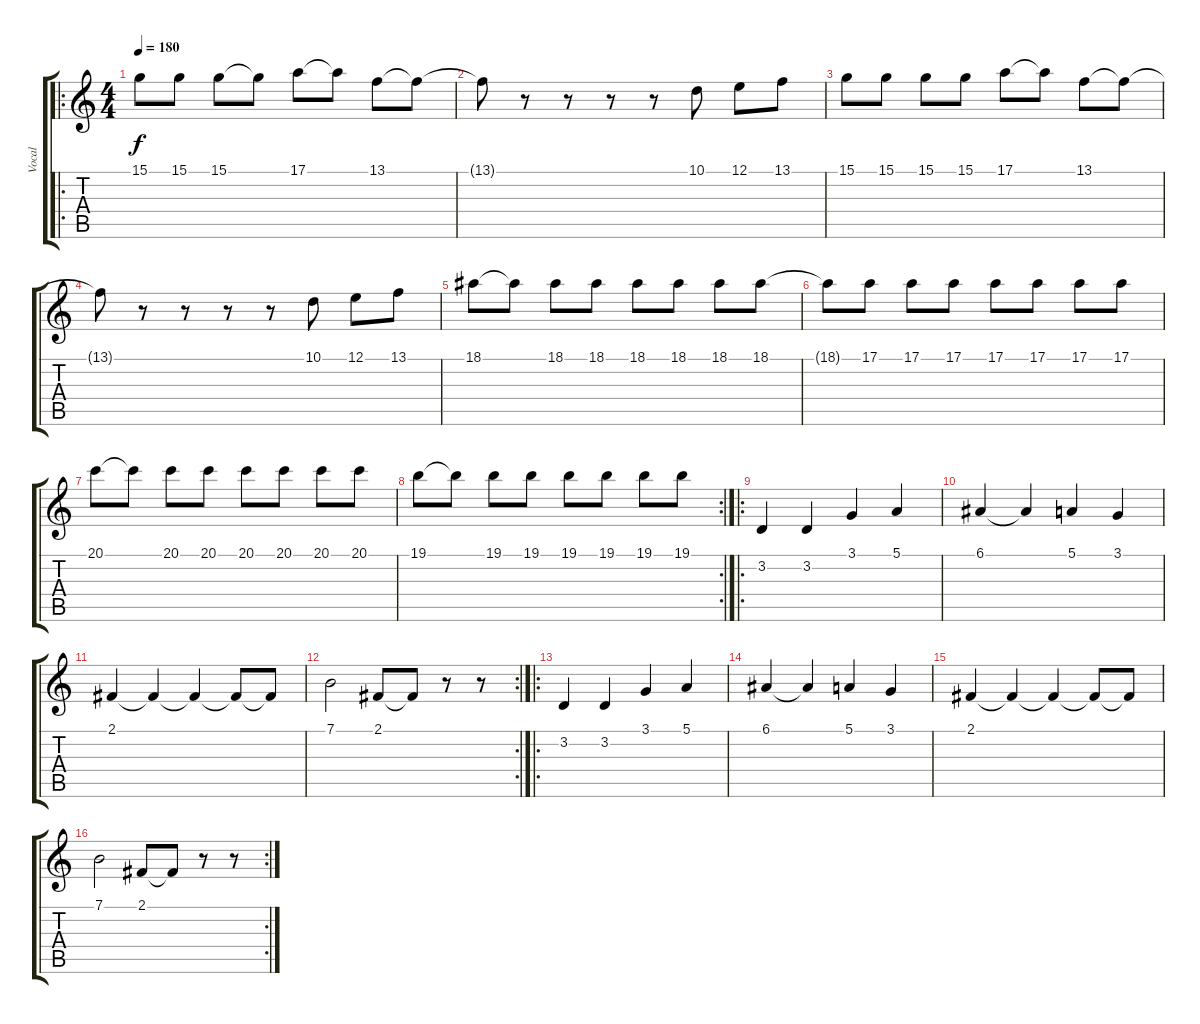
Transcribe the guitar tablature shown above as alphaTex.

\track ("Vocal" "Vocal") {instrument lead6voice}
\staff {score tabs}
\tuning (E4 B3 G3 D3 A2 E2) {hide}
\ro
\ts (4 4)
\tempo 180
\clef g2
\ks c
15.1.8{dy f} 15.1.8 15.1.8 15.1{t}.8 17.1.8 17.1{t}.8 13.1.8 13.1{t}.8 |
13.1{t}.8 r.8 r.8 r.8 r.8 10.1.8 12.1.8 13.1.8 |
15.1.8 15.1.8 15.1.8 15.1.8 17.1.8 17.1{t}.8 13.1.8 13.1{t}.8 |
13.1{t}.8 r.8 r.8 r.8 r.8 10.1.8 12.1.8 13.1.8 |
18.1.8 18.1{t}.8 18.1.8 18.1.8 18.1.8 18.1.8 18.1.8 18.1.8 |
18.1{t}.8 17.1.8 17.1.8 17.1.8 17.1.8 17.1.8 17.1.8 17.1.8 |
20.1.8 20.1{t}.8 20.1.8 20.1.8 20.1.8 20.1.8 20.1.8 20.1.8 |
\rc 2
19.1.8 19.1{t}.8 19.1.8 19.1.8 19.1.8 19.1.8 19.1.8 19.1.8 |
\ro
3.2.4 3.2.4 3.1.4 5.1.4 |
6.1.4 6.1{t}.4 5.1.4 3.1.4 |
2.1.4 2.1{t}.4 2.1{t}.4 2.1{t}.8 2.1{t}.8 |
\rc 2
7.1.2 2.1.8 2.1{t}.8 r.8 r.8 |
\ro
3.2.4 3.2.4 3.1.4 5.1.4 |
6.1.4 6.1{t}.4 5.1.4 3.1.4 |
2.1.4 2.1{t}.4 2.1{t}.4 2.1{t}.8 2.1{t}.8 |
\rc 2
7.1.2 2.1.8 2.1{t}.8 r.8 r.8
